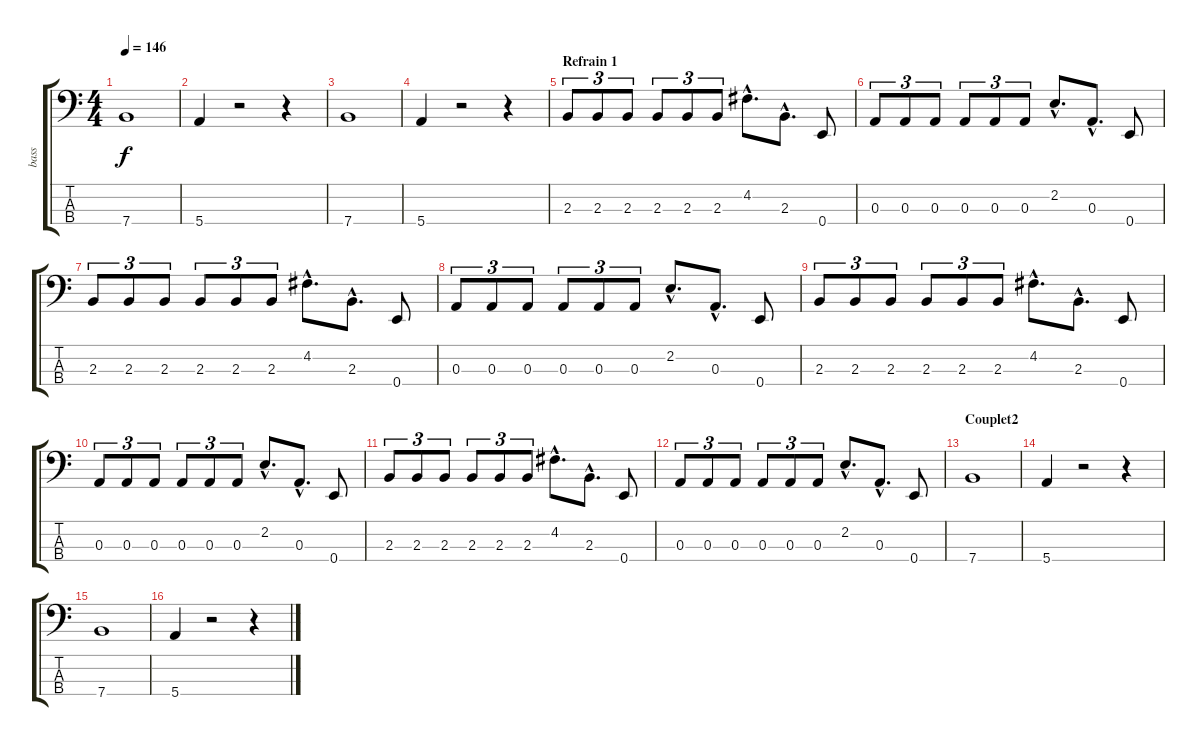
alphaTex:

\track ("bass" "bass") {instrument electricbassfinger}
\staff {score tabs}
\tuning (G2 D2 A1 E1) {hide}
\ts (4 4)
\tempo 146
\clef f4
\ks c
7.4.1{dy f} |
5.4.4 r.2 r.4 |
7.4.1 |
5.4.4 r.2 r.4 |
\section ("" "Refrain 1")
2.3.8{tu (3 2)} 2.3.8{tu (3 2)} 2.3.8{tu (3 2)} 2.3.8{tu (3 2)} 2.3.8{tu (3 2)} 2.3.8{tu (3 2)} 4.2{hac}.8{d} 2.3{hac}.8{d} 0.4.8 |
0.3.8{tu (3 2)} 0.3.8{tu (3 2)} 0.3.8{tu (3 2)} 0.3.8{tu (3 2)} 0.3.8{tu (3 2)} 0.3.8{tu (3 2)} 2.2{hac}.8{d} 0.3{hac}.8{d} 0.4.8 |
2.3.8{tu (3 2)} 2.3.8{tu (3 2)} 2.3.8{tu (3 2)} 2.3.8{tu (3 2)} 2.3.8{tu (3 2)} 2.3.8{tu (3 2)} 4.2{hac}.8{d} 2.3{hac}.8{d} 0.4.8 |
0.3.8{tu (3 2)} 0.3.8{tu (3 2)} 0.3.8{tu (3 2)} 0.3.8{tu (3 2)} 0.3.8{tu (3 2)} 0.3.8{tu (3 2)} 2.2{hac}.8{d} 0.3{hac}.8{d} 0.4.8 |
2.3.8{tu (3 2)} 2.3.8{tu (3 2)} 2.3.8{tu (3 2)} 2.3.8{tu (3 2)} 2.3.8{tu (3 2)} 2.3.8{tu (3 2)} 4.2{hac}.8{d} 2.3{hac}.8{d} 0.4.8 |
0.3.8{tu (3 2)} 0.3.8{tu (3 2)} 0.3.8{tu (3 2)} 0.3.8{tu (3 2)} 0.3.8{tu (3 2)} 0.3.8{tu (3 2)} 2.2{hac}.8{d} 0.3{hac}.8{d} 0.4.8 |
2.3.8{tu (3 2)} 2.3.8{tu (3 2)} 2.3.8{tu (3 2)} 2.3.8{tu (3 2)} 2.3.8{tu (3 2)} 2.3.8{tu (3 2)} 4.2{hac}.8{d} 2.3{hac}.8{d} 0.4.8 |
0.3.8{tu (3 2)} 0.3.8{tu (3 2)} 0.3.8{tu (3 2)} 0.3.8{tu (3 2)} 0.3.8{tu (3 2)} 0.3.8{tu (3 2)} 2.2{hac}.8{d} 0.3{hac}.8{d} 0.4.8 |
\section ("" "Couplet2")
7.4.1 |
5.4.4 r.2 r.4 |
7.4.1 |
5.4.4 r.2 r.4
